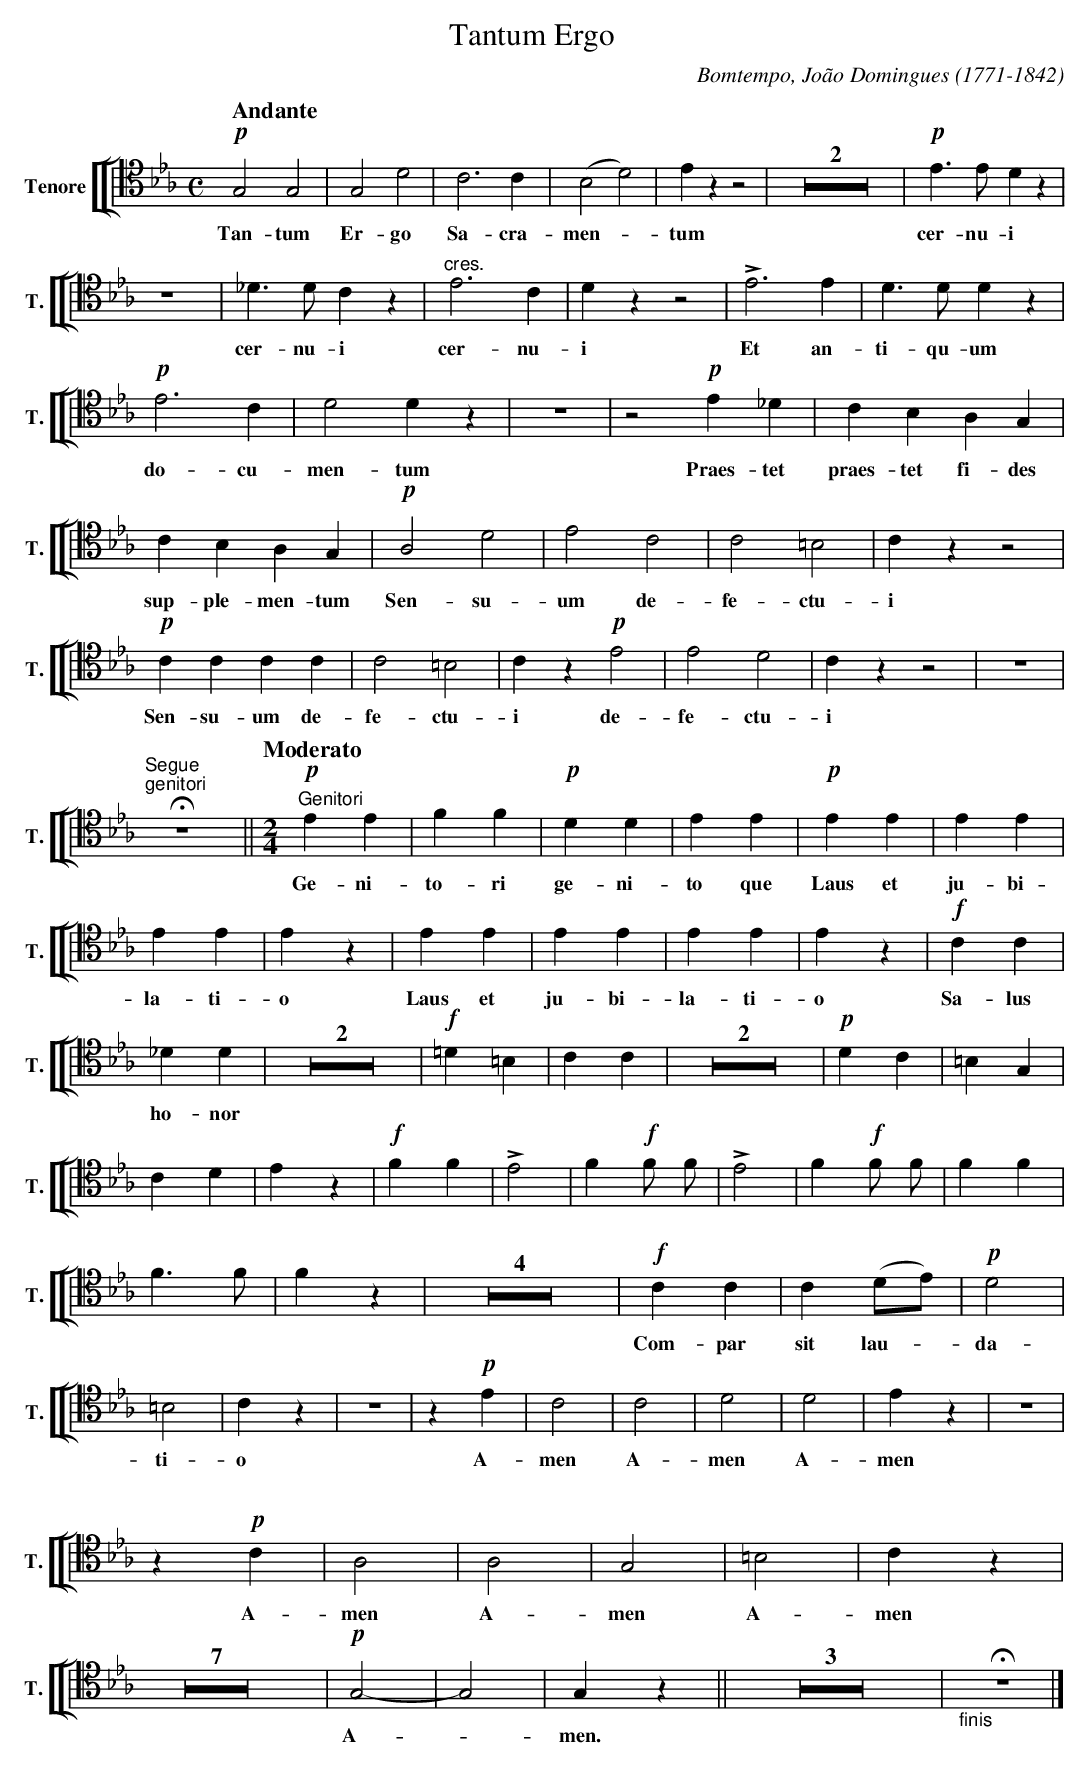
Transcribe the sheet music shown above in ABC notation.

X:1
T:Tantum Ergo
C:Bomtempo, Jo\~ao Domingues (1771-1842)
M:C
L:1/4
K:Eb
V: 8 clef=tenor name="Tenore" sname="T."
%%staves [[ 8 ]]
[Q:"Andante"] !p! G,2G,2|G,2D2| C3C | (B,2 D2)| Ezz2 | Z2 |\
w:Tan-tum Er-go Sa-cra-men--tum
   !p! E>EDz | Z | \
w: cer-nu-i
   _D>DCz | \
w: cer-nu-i
   "^cres." E3C | Dzz2 | \
w: cer-nu-i
   !>!E3E | D>D Dz | \
w: Et an-ti-qu-um
   !p!E3 C | D2Dz | Z | \
w: do-cu-men-tum
   z2!p!E_D | CB,A,G, | CB,A,G, | !p!A,2D2 | E2C2 | C2=B,2 | Czz2 | \
w: Praes-tet praes-tet fi-des sup-ple-men-tum Sen-su-um de-fe-ctu-i
   !p! CCCC | C2=B,2 | Cz \
w: Sen-su-um de-fe-ctu-i
   !p! E2 | E2D2 | Czz2|  Z | "^Segue;genitori" !fermata! Z || \
w: de-fe-ctu-i
"^Genitori" [Q:"Moderato"][M:2/4] !p! EE | FF | !p! DD | EE | !p! EE | EE | EE | Ez | \
w: Ge-ni-to-ri ge-ni-to que Laus et ju-bi-la-ti-o
   EE | EE | EE | Ez | \
w: Laus et ju-bi-la-ti-o
   !f! CC | _DD | Z2 | \
w: Sa-lus ho-nor
   !f! =D=B, | CC | Z2 | \
   !p! DC | =B,G, | CD | Ez | \
   !f! FF | !>!E2| F!f! F/ F/ | !>!E2 | F!f! F/ F/ | FF | F>F | Fz | Z4 | \
   !f! CC | C(D/E/) | !p! D2 | =B,2 | Cz | Z | z \
w: Com-par sit lau--da-ti-o
   !p!E | C2 | C2 | D2 | D2 | Ez | Z | z \
w: A-men A-men A-men
   !p!C | A,2 | A,2 | G,2 | =B,2 | Cz | Z7 | \
w: A-men A-men A-men
   !p! G,2- | G,2 | G,z ||  Z3 | "_finis" !fermata! Z |] \
w: A--men.
